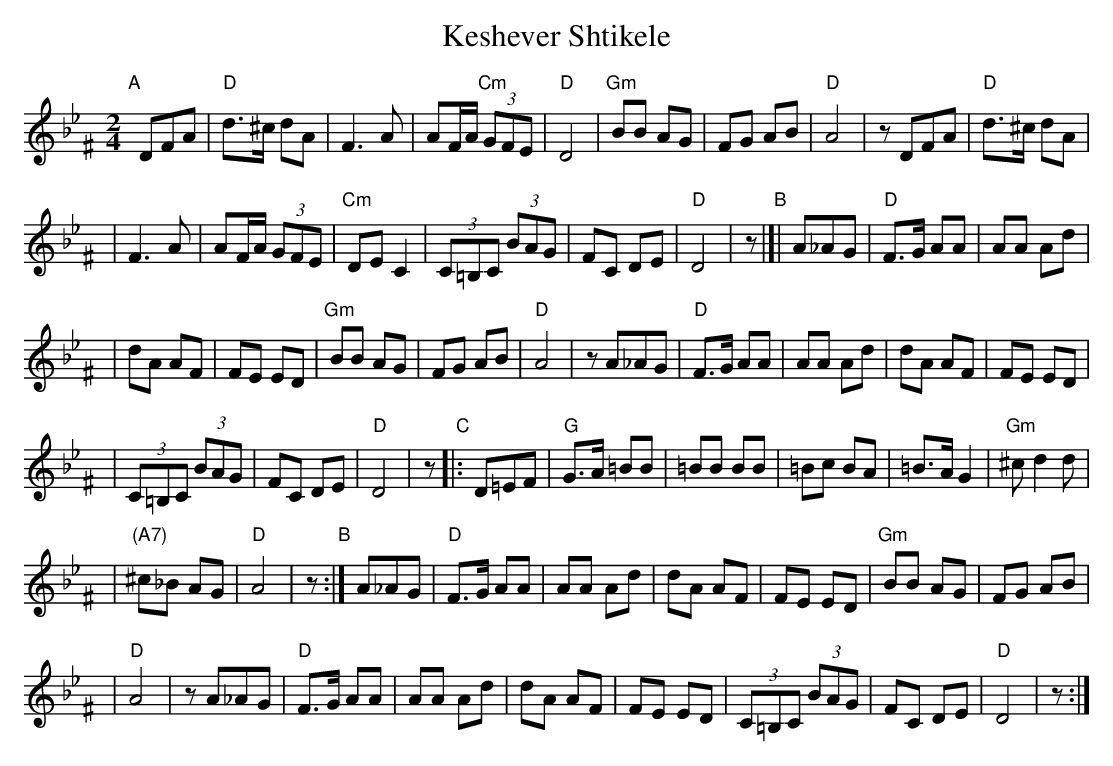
X:1
T: Keshever Shtikele
M: 2/4
L: 1/8
K: Dphr^F
"A"[|] DFA | "D"d>^c dA | F3 A | AF/A/ "Cm"(3GFE | "D"D4 \
| "Gm"BB AG | FG AB | "D"A4 | z DFA | "D"d>^c dA |
| F3 A | AF/A/ (3GFE | "Cm"DE C2 | (3C=B,C (3BAG | FC DE \
| "D"D4 | z "B"|]| A_AG | "D"F>G AA | AA Ad |
| dA AF | FE ED | "Gm"BB AG | FG AB | "D"A4 \
| z A_AG | "D"F>G AA | AA Ad | dA AF | FE ED |
| (3C=B,C (3BAG | FC DE | "D"D4 | z "C"|: D=EF \
| "G"G>A =BB | =BB BB | =Bc BA | =B>A G2 | "Gm"^c d2 d |
| "(A7)"^c_B AG | "D"A4 | z "B":| A_AG | "D"F>G AA \
| AA Ad | dA AF | FE ED | "Gm"BB AG | FG AB |
| "D"A4 | z A_AG | "D"F>G AA | AA Ad | dA AF \
| FE ED | (3C=B,C (3BAG | FC DE | "D"D4 | z :|
